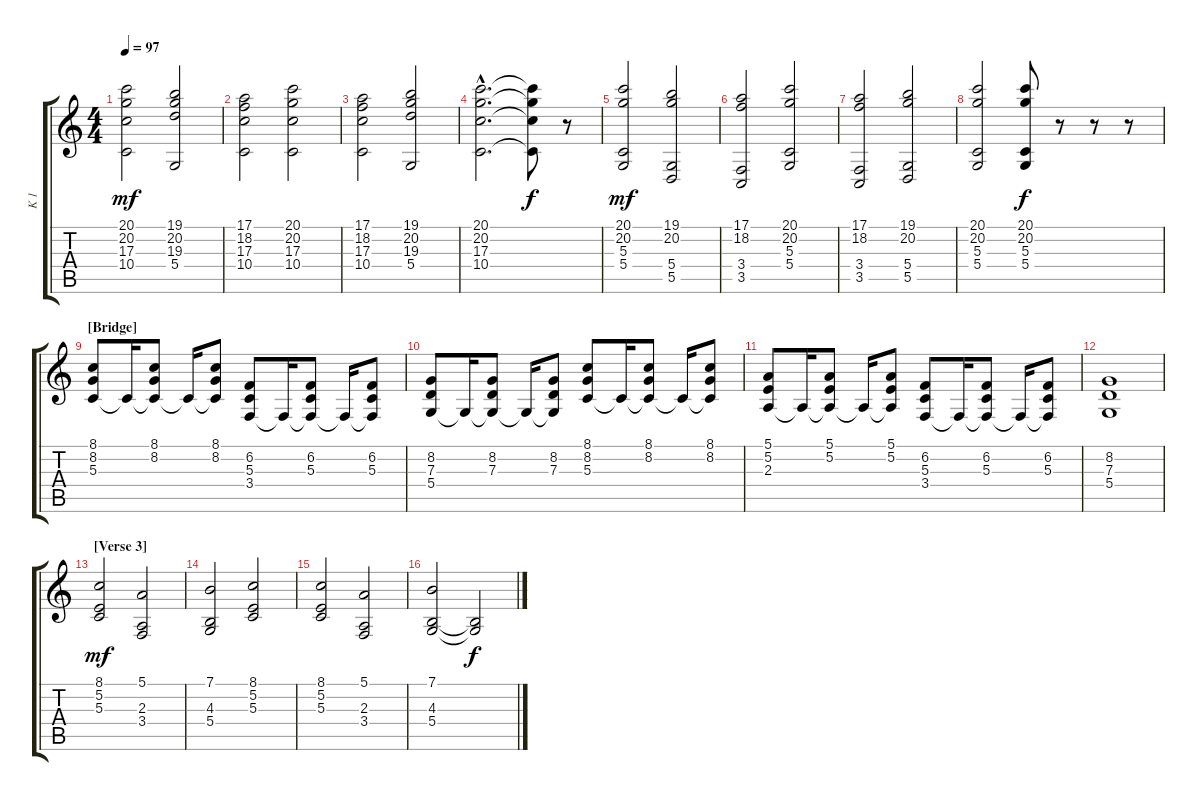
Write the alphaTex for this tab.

\track ("K 1" "K 1") {instrument stringensemble1}
\staff {score tabs}
\tuning (E4 B3 G3 D3 A2 E2) {hide}
\ts (4 4)
\tempo 97
\clef g2
\ks c
(20.1 20.2 17.3 10.4).2{dy mf} (19.1 20.2 19.3 5.4).2 |
(17.1 18.2 17.3 10.4).2 (20.1 20.2 17.3 10.4).2 |
(17.1 18.2 17.3 10.4).2 (19.1 20.2 19.3 5.4).2 |
(20.1{hac} 20.2{hac} 17.3{hac} 10.4{hac}).2{d} (20.1{t} 20.2{t} 17.3{t} 10.4{t}).8{dy f} r.8 |
\section ("" "")
(20.1 20.2 5.3 5.4).2{dy mf} (19.1 20.2 5.4 5.5).2 |
(17.1 18.2 3.4 3.5).2 (20.1 20.2 5.3 5.4).2 |
(17.1 18.2 3.4 3.5).2 (19.1 20.2 5.4 5.5).2 |
(20.1 20.2 5.3 5.4).2 (20.1 20.2 5.3 5.4).8{dy f} r.8 r.8 r.8 |
\section ("" "[Bridge]")
(8.1 8.2 5.3).8 5.3{t}.16 (8.1 8.2 5.3{t}).8 5.3{t}.16 (8.1 8.2 5.3{t}).8 (6.2 5.3 3.4).8 3.4{t}.16 (6.2 5.3 3.4{t}).8 3.4{t}.16 (6.2 5.3 3.4{t}).8 |
(8.2 7.3 5.4).8 5.4{t}.16 (8.2 7.3 5.4{t}).8 5.4{t}.16 (8.2 7.3 5.4{t}).8 (8.1 8.2 5.3).8 5.3{t}.16 (8.1 8.2 5.3{t}).8 5.3{t}.16 (8.1 8.2 5.3{t}).8 |
(5.1 5.2 2.3).8 2.3{t}.16 (5.1 5.2 2.3{t}).8 2.3{t}.16 (5.1 5.2 2.3{t}).8 (6.2 5.3 3.4).8 3.4{t}.16 (6.2 5.3 3.4{t}).8 3.4{t}.16 (6.2 5.3 3.4{t}).8 |
(8.2 7.3 5.4).1 |
\section ("" "[Verse 3]")
(8.1 5.2 5.3).2{dy mf} (5.1 2.3 3.4).2 |
(7.1 4.3 5.4).2 (8.1 5.2 5.3).2 |
(8.1 5.2 5.3).2 (5.1 2.3 3.4).2 |
(7.1 4.3 5.4).2 (4.3{t} 5.4{t}).2{dy f}
